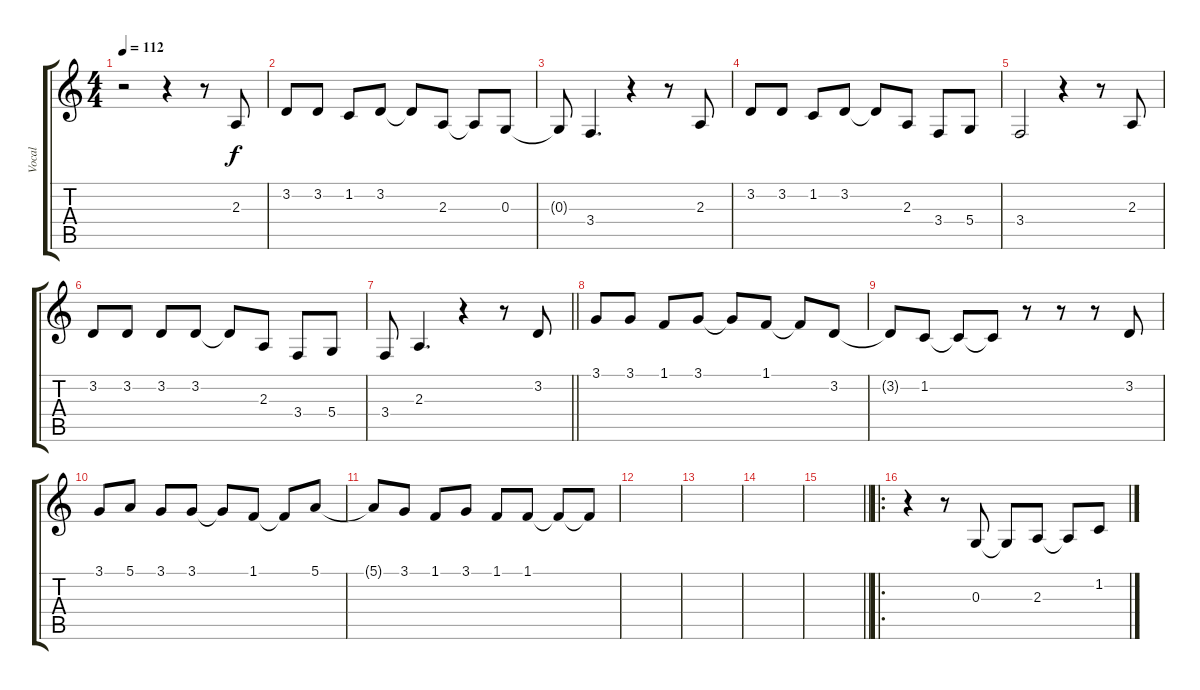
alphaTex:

\track ("Vocal" "Vocal") {instrument tenorsax}
\staff {score tabs}
\tuning (E4 B3 G3 D3 A2 E2) {hide}
\ts (4 4)
\tempo 112
\clef g2
\ks c
r.2{dy f} r.4 r.8 2.3.8 |
3.2.8 3.2.8 1.2.8 3.2.8 3.2{t}.8 2.3.8 2.3{t}.8 0.3.8 |
0.3{t}.8 3.4.4{d} r.4 r.8 2.3.8 |
3.2.8 3.2.8 1.2.8 3.2.8 3.2{t}.8 2.3.8 3.4.8 5.4.8 |
3.4.2 r.4 r.8 2.3.8 |
3.2.8 3.2.8 3.2.8 3.2.8 3.2{t}.8 2.3.8 3.4.8 5.4.8 |
\barLineRight lightlight
3.4.8 2.3.4{d} r.4 r.8 3.2.8 |
3.1.8 3.1.8 1.1.8 3.1.8 3.1{t}.8 1.1.8 1.1{t}.8 3.2.8 |
3.2{t}.8 1.2.8 1.2{t}.8 1.2{t}.8 r.8 r.8 r.8 3.2.8 |
3.1.8 5.1.8 3.1.8 3.1.8 3.1{t}.8 1.1.8 1.1{t}.8 5.1.8 |
5.1{t}.8 3.1.8 1.1.8 3.1.8 1.1.8 1.1.8 1.1{t}.8 1.1{t}.8 |
|
|
|
\barLineRight lightlight
|
\ro
r.4 r.8 0.3.8 0.3{t}.8 2.3.8 2.3{t}.8 1.2.8
